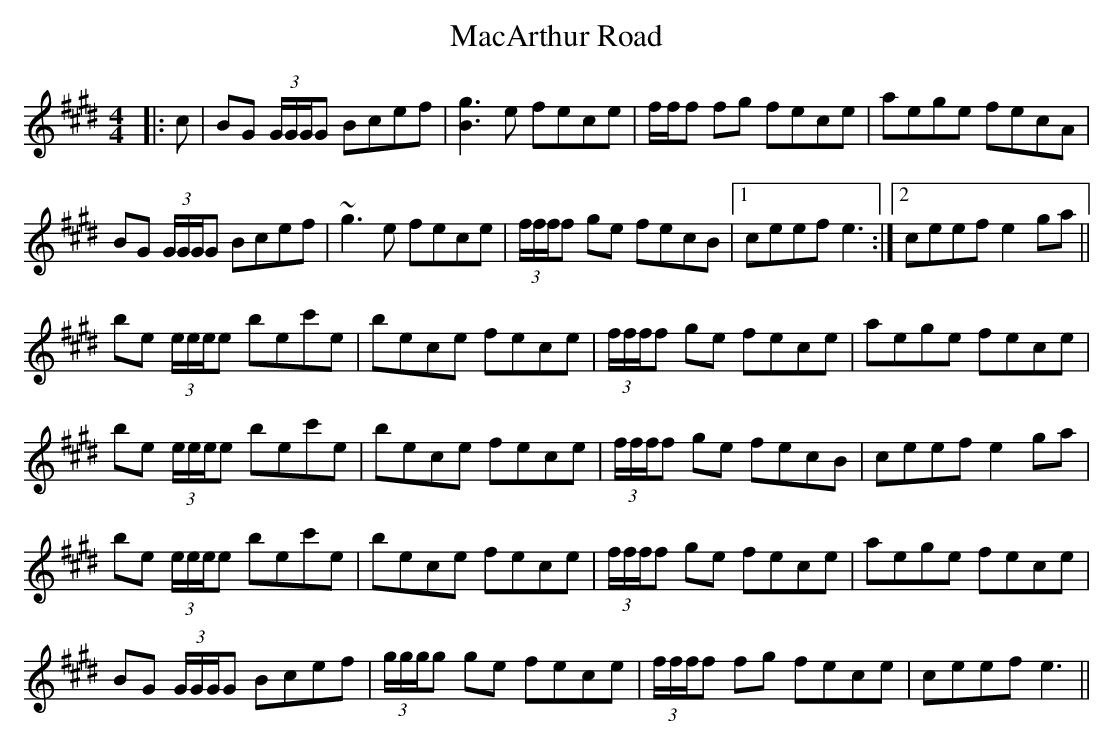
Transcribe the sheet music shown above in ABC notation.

X:1
T: MacArthur Road
M: 4/4
L: 1/8
K: Emaj
|:c|BG (3G/G/G/G Bcef|[B3g3] e fece|f/f/f fg fece|aege fecA|
BG (3G/G/G/G Bcef|~g3 e fece|(3f/f/f/f ge fecB|1 ceef e3:|2 ceef e2 ga||
be (3e/e/e/e bec'e|bece fece|(3f/f/f/f ge fece|aege fece|
be (3e/e/e/e bec'e|bece fece|(3f/f/f/f ge fecB|ceef e2 ga|
be (3e/e/e/e bec'e|bece fece|(3f/f/f/f ge fece|aege fece|
BG (3G/G/G/G Bcef|(3g/g/g/g ge fece|(3f/f/f/f fg fece|ceef e3||
